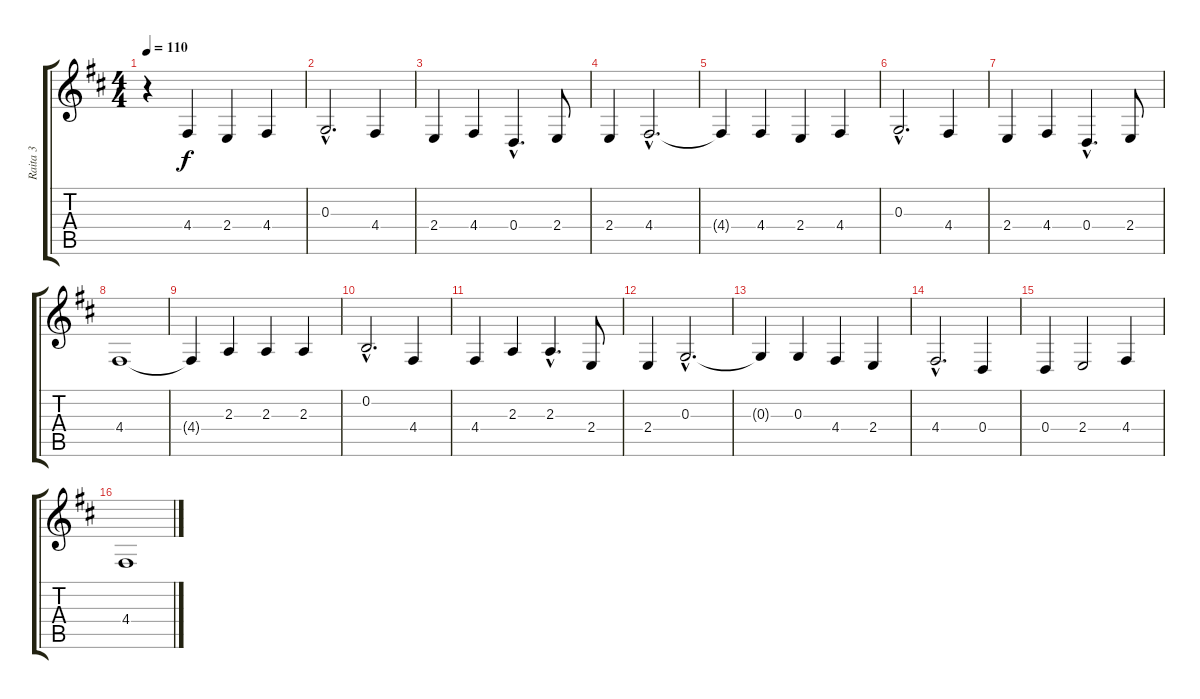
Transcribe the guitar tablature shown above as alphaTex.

\track ("Raita 3" "Raita 3") {instrument clarinet}
\staff {score tabs}
\tuning (E4 B3 G3 D3 A2 E2) {hide}
\ts (4 4)
\tempo 110
\clef g2
\ks d
r.4{dy f instrument clarinet} 4.4.4 2.4.4 4.4.4 |
0.3{hac}.2{d} 4.4.4 |
2.4.4 4.4.4 0.4{hac}.4{d} 2.4.8 |
2.4.4 4.4{hac}.2{d} |
4.4{t}.4 4.4.4 2.4.4 4.4.4 |
0.3{hac}.2{d} 4.4.4 |
2.4.4 4.4.4 0.4{hac}.4{d} 2.4.8 |
4.4.1 |
4.4{t}.4 2.3.4 2.3.4 2.3.4 |
0.2{hac}.2{d} 4.4.4 |
4.4.4 2.3.4 2.3{hac}.4{d} 2.4.8 |
2.4.4 0.3{hac}.2{d} |
0.3{t}.4 0.3.4 4.4.4 2.4.4 |
4.4{hac}.2{d} 0.4.4 |
0.4.4 2.4.2 4.4.4 |
4.4.1
